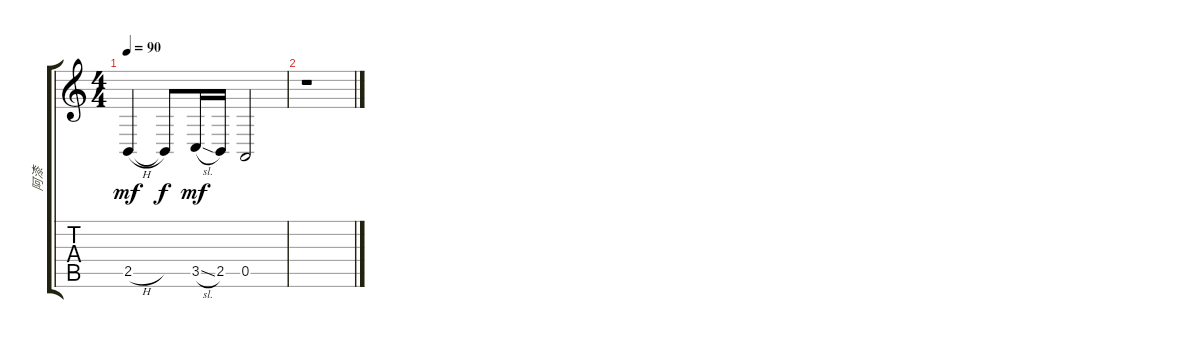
\track ("阿漆" "阿漆") {instrument fx4atmosphere}
\staff {score tabs}
\tuning (E4 B3 G3 D3 A2 E2) {hide}
\ts (4 4)
\tempo 90
\clef g2
\ks c
2.5{h}.4{dy mf} 2.5{t}.8{dy f} 3.5{sl}.16{dy mf} 2.5.16 0.5.2 |
r.1
